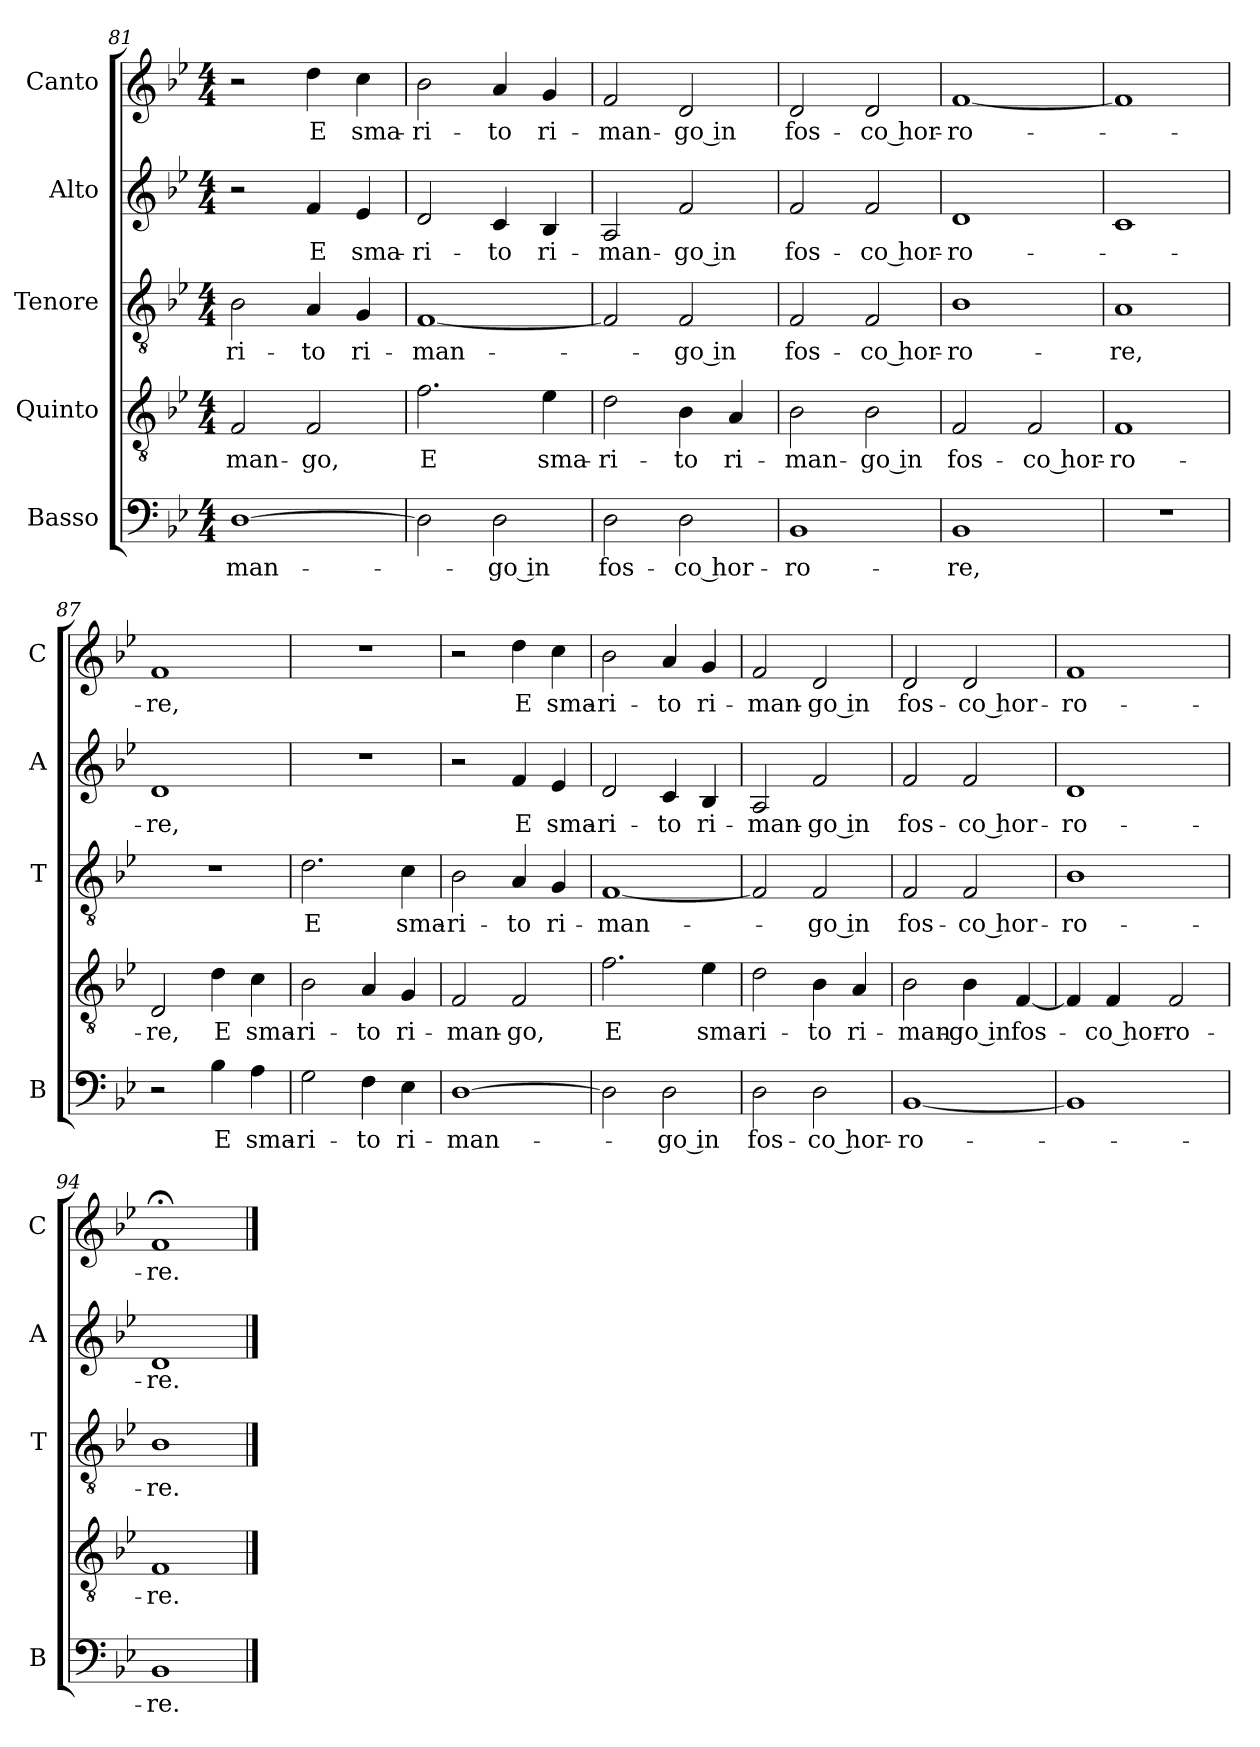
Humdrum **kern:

**kern	**text	**kern	**text	**kern	**text	**kern	**text	**kern	**text
*part5	*part5	*part4	*part4	*part3	*part3	*part2	*part2	*part1	*part1
*staff5	*staff5	*staff4	*staff4	*staff3	*staff3	*staff2	*staff2	*staff1	*staff1
*I"Basso	*	*I"Quinto	*	*I"Tenore	*	*I"Alto	*	*I"Canto	*
*I'B	*	*	*	*I'T	*	*I'A	*	*I'C	*
*clefF4	*	*clefGv2	*	*clefGv2	*	*clefG2	*	*clefG2	*
*k[b-e-]	*	*k[b-e-]	*	*k[b-e-]	*	*k[b-e-]	*	*k[b-e-]	*
*B-:	*	*B-:	*	*B-:	*	*B-:	*	*B-:	*
*M4/4	*	*M4/4	*	*M4/4	*	*M4/4	*	*M4/4	*
=81	=81	=81	=81	=81	=81	=81	=81	=81	=81
!	!LO:LY:b	!	!LO:LY:b	!	!LO:LY:b	!	!	!	!
[1D	-man-	2F/	-man-	2B-\	-ri-	2r	.	2r	.
!	!	!	!LO:LY:b	!	!LO:LY:b	!	!LO:LY:b	!	!LO:LY:b
.	.	2F/	-go,	4A/	-to	4f/	E	4dd\	E
!	!	!	!	!	!LO:LY:b	!	!LO:LY:b	!	!LO:LY:b
.	.	.	.	4G/	ri-	4e-/	sma-	4cc\	sma-
=82	=82	=82	=82	=82	=82	=82	=82	=82	=82
!	!	!	!LO:LY:b	!	!LO:LY:b	!	!LO:LY:b	!	!LO:LY:b
2D\]	.	2.f\	E	[1F	-man-	2d/	-ri-	2b-\	-ri-
!	!LO:LY:b	!	!	!	!	!	!LO:LY:b	!	!LO:LY:b
2D\	-go in	.	.	.	.	4c/	-to	4a/	-to
!	!	!	!LO:LY:b	!	!	!	!LO:LY:b	!	!LO:LY:b
.	.	4e-\	sma-	.	.	4B-/	ri-	4g/	ri-
=83	=83	=83	=83	=83	=83	=83	=83	=83	=83
!	!LO:LY:b	!	!LO:LY:b	!	!	!	!LO:LY:b	!	!LO:LY:b
2D\	fos-	2d\	-ri-	2F/]	.	2A/	-man-	2f/	-man-
!	!LO:LY:b	!	!LO:LY:b	!	!LO:LY:b	!	!LO:LY:b	!	!LO:LY:b
2D\	-co hor-	4B-\	-to	2F/	-go in	2f/	-go in	2d/	-go in
!	!	!	!LO:LY:b	!	!	!	!	!	!
.	.	4A/	ri-	.	.	.	.	.	.
=84	=84	=84	=84	=84	=84	=84	=84	=84	=84
!	!LO:LY:b	!	!LO:LY:b	!	!LO:LY:b	!	!LO:LY:b	!	!LO:LY:b
1BB-	-ro-	2B-\	-man-	2F/	fos-	2f/	fos-	2d/	fos-
!	!	!	!LO:LY:b	!	!LO:LY:b	!	!LO:LY:b	!	!LO:LY:b
.	.	2B-\	-go in	2F/	-co hor-	2f/	-co hor-	2d/	-co hor-
=85	=85	=85	=85	=85	=85	=85	=85	=85	=85
!	!LO:LY:b	!	!LO:LY:b	!	!LO:LY:b	!	!LO:LY:b	!	!LO:LY:b
1BB-	-re,	2F/	fos-	1B-	-ro-	1d	-ro-	[1f	-ro-
!	!	!	!LO:LY:b	!	!	!	!	!	!
.	.	2F/	-co hor-	.	.	.	.	.	.
!!LO:PB:g=z
=86	=86	=86	=86	=86	=86	=86	=86	=86	=86
!	!	!	!LO:LY:b	!	!LO:LY:b	!	!	!	!
1r	.	1F	-ro-	1A	-re,	1c	.	1f]	.
=87	=87	=87	=87	=87	=87	=87	=87	=87	=87
!	!	!	!LO:LY:b	!	!	!	!LO:LY:b	!	!LO:LY:b
2r	.	2D/	-re,	1r	.	1d	-re,	1f	-re,
!	!LO:LY:b	!	!LO:LY:b	!	!	!	!	!	!
4B-\	E	4d\	E	.	.	.	.	.	.
!	!LO:LY:b	!	!LO:LY:b	!	!	!	!	!	!
4A\	sma-	4c\	sma-	.	.	.	.	.	.
=88	=88	=88	=88	=88	=88	=88	=88	=88	=88
!	!LO:LY:b	!	!LO:LY:b	!	!LO:LY:b	!	!	!	!
2G\	-ri-	2B-\	-ri-	2.d\	E	1r	.	1r	.
!	!LO:LY:b	!	!LO:LY:b	!	!	!	!	!	!
4F\	-to	4A/	-to	.	.	.	.	.	.
!	!LO:LY:b	!	!LO:LY:b	!	!LO:LY:b	!	!	!	!
4E-\	ri-	4G/	ri-	4c\	sma-	.	.	.	.
=89	=89	=89	=89	=89	=89	=89	=89	=89	=89
!	!LO:LY:b	!	!LO:LY:b	!	!LO:LY:b	!	!	!	!
[1D	-man-	2F/	-man-	2B-\	-ri-	2r	.	2r	.
!	!	!	!LO:LY:b	!	!LO:LY:b	!	!LO:LY:b	!	!LO:LY:b
.	.	2F/	-go,	4A/	-to	4f/	E	4dd\	E
!	!	!	!	!	!LO:LY:b	!	!LO:LY:b	!	!LO:LY:b
.	.	.	.	4G/	ri-	4e-/	sma-	4cc\	sma-
=90	=90	=90	=90	=90	=90	=90	=90	=90	=90
!	!	!	!LO:LY:b	!	!LO:LY:b	!	!LO:LY:b	!	!LO:LY:b
2D\]	.	2.f\	E	[1F	-man-	2d/	-ri-	2b-\	-ri-
!	!LO:LY:b	!	!	!	!	!	!LO:LY:b	!	!LO:LY:b
2D\	-go in	.	.	.	.	4c/	-to	4a/	-to
!	!	!	!LO:LY:b	!	!	!	!LO:LY:b	!	!LO:LY:b
.	.	4e-\	sma-	.	.	4B-/	ri-	4g/	ri-
=91	=91	=91	=91	=91	=91	=91	=91	=91	=91
!	!LO:LY:b	!	!LO:LY:b	!	!	!	!LO:LY:b	!	!LO:LY:b
2D\	fos-	2d\	-ri-	2F/]	.	2A/	-man-	2f/	-man-
!	!LO:LY:b	!	!LO:LY:b	!	!LO:LY:b	!	!LO:LY:b	!	!LO:LY:b
2D\	-co hor-	4B-\	-to	2F/	-go in	2f/	-go in	2d/	-go in
!	!	!	!LO:LY:b	!	!	!	!	!	!
.	.	4A/	ri-	.	.	.	.	.	.
=92	=92	=92	=92	=92	=92	=92	=92	=92	=92
!	!LO:LY:b	!	!LO:LY:b	!	!LO:LY:b	!	!LO:LY:b	!	!LO:LY:b
[1BB-	-ro-	2B-\	-man-	2F/	fos-	2f/	fos-	2d/	fos-
!	!	!	!LO:LY:b	!	!LO:LY:b	!	!LO:LY:b	!	!LO:LY:b
.	.	4B-\	-go in	2F/	-co hor-	2f/	-co hor-	2d/	-co hor-
!	!	!	!LO:LY:b	!	!	!	!	!	!
.	.	[4F/	fos-	.	.	.	.	.	.
=93	=93	=93	=93	=93	=93	=93	=93	=93	=93
!	!	!	!	!	!LO:LY:b	!	!LO:LY:b	!	!LO:LY:b
1BB-]	.	4F/]	.	1B-	-ro-	1d	-ro-	1f	-ro-
!	!	!	!LO:LY:b	!	!	!	!	!	!
.	.	4F/	-co hor-	.	.	.	.	.	.
!	!	!	!LO:LY:b	!	!	!	!	!	!
.	.	2F/	-ro-	.	.	.	.	.	.
=94	=94	=94	=94	=94	=94	=94	=94	=94	=94
!	!LO:LY:b	!	!LO:LY:b	!	!LO:LY:b	!	!LO:LY:b	!	!LO:LY:b
1BB-	-re.	1F	-re.	1B-	-re.	1d	-re.	1f;<	-re.
==	==	==	==	==	==	==	==	==	==
*-	*-	*-	*-	*-	*-	*-	*-	*-	*-
